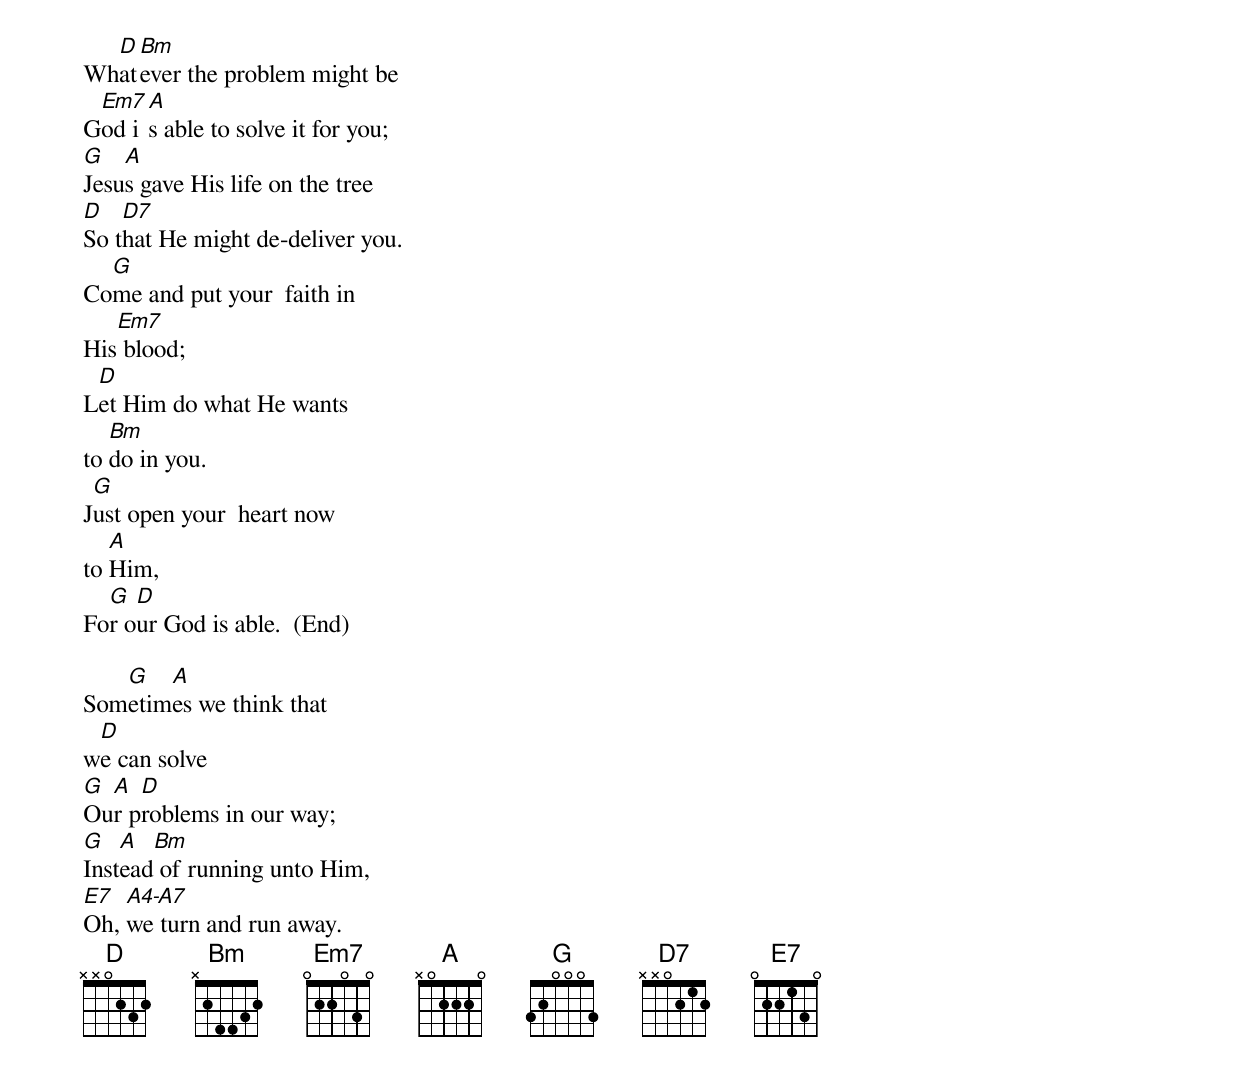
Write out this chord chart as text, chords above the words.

  D Bm
Whatever the problem might be
 Em7 A
God is able to solve it for you;
G   A
Jesus gave His life on the tree
D   D7
So that He might de-deliver you.
  G
Come and put your  faith in
   Em7
His blood;
 D
Let Him do what He wants
   Bm
to do in you.
 G
Just open your  heart now
   A
to Him,
  G  D
For our God is able.  (End)

   G   A
Sometimes we think that
 D
we can solve
G A  D
Our problems in our way;
G   A  Bm
Instead of running unto Him,
E7  A4-A7
Oh, we turn and run away.
